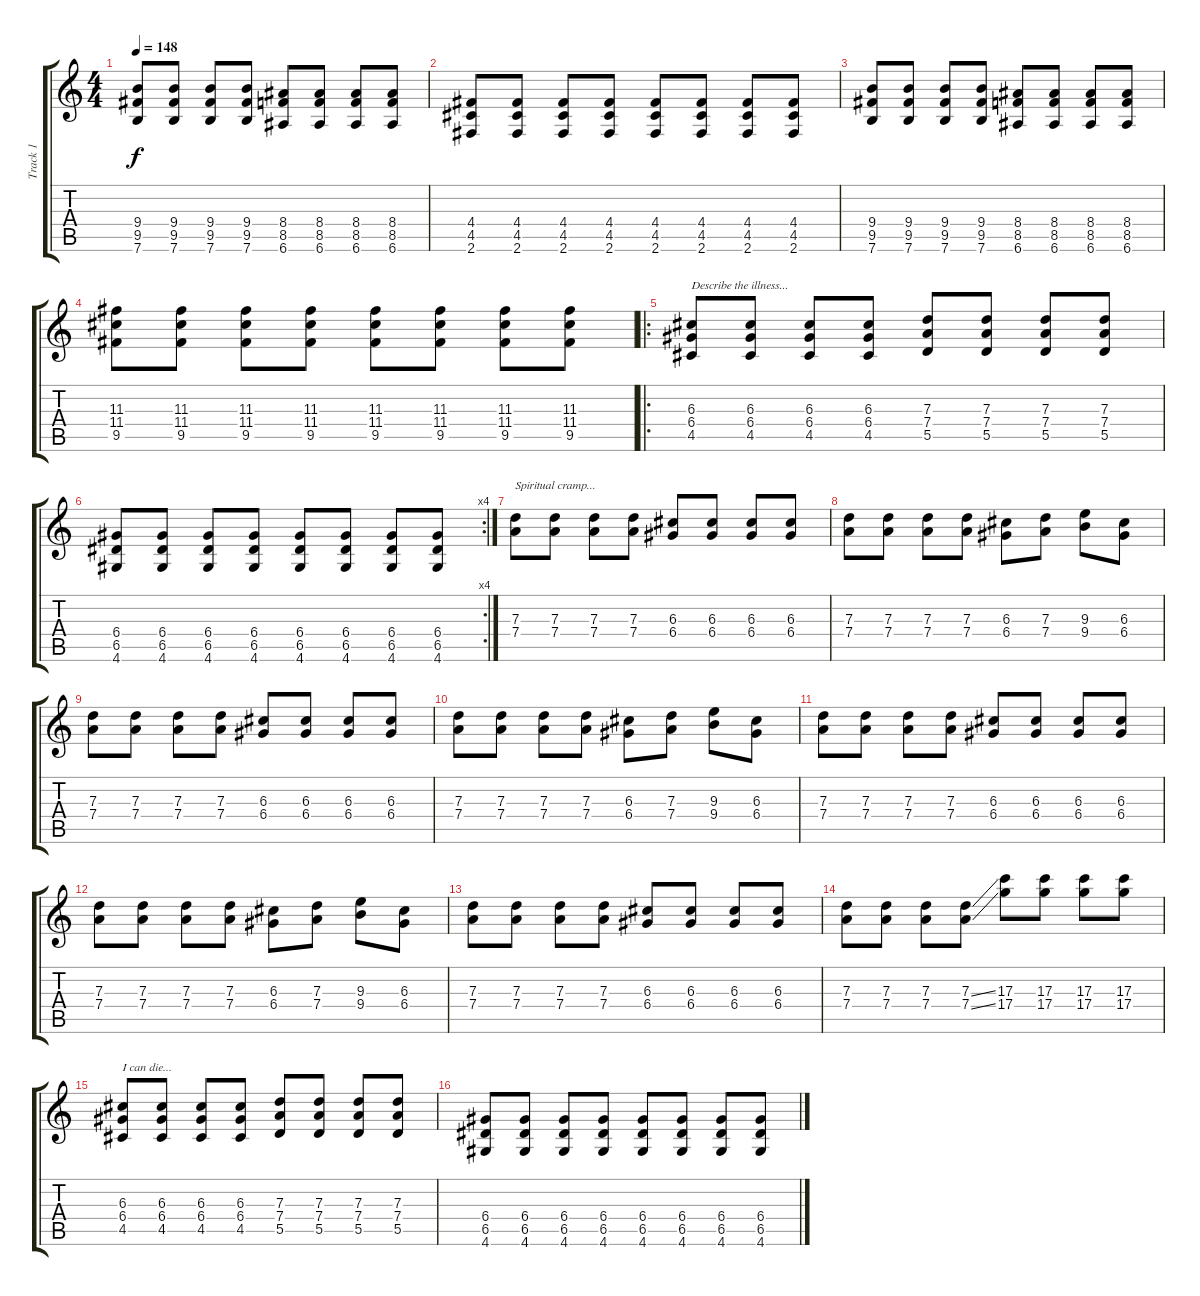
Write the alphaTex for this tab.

\track ("Track 1" "Track 1") {instrument distortionguitar}
\staff {score tabs}
\tuning (E4 B3 G3 D3 A2 E2) {hide}
\ts (4 4)
\tempo 148
\clef g2
\ks c
(9.4 9.5 7.6).8{dy f} (9.4 9.5 7.6).8 (9.4 9.5 7.6).8 (9.4 9.5 7.6).8 (8.4 8.5 6.6).8 (8.4 8.5 6.6).8 (8.4 8.5 6.6).8 (8.4 8.5 6.6).8 |
(4.4 4.5 2.6).8 (4.4 4.5 2.6).8 (4.4 4.5 2.6).8 (4.4 4.5 2.6).8 (4.4 4.5 2.6).8 (4.4 4.5 2.6).8 (4.4 4.5 2.6).8 (4.4 4.5 2.6).8 |
(9.4 9.5 7.6).8 (9.4 9.5 7.6).8 (9.4 9.5 7.6).8 (9.4 9.5 7.6).8 (8.4 8.5 6.6).8 (8.4 8.5 6.6).8 (8.4 8.5 6.6).8 (8.4 8.5 6.6).8 |
(11.3 11.4 9.5).8 (11.3 11.4 9.5).8 (11.3 11.4 9.5).8 (11.3 11.4 9.5).8 (11.3 11.4 9.5).8 (11.3 11.4 9.5).8 (11.3 11.4 9.5).8 (11.3 11.4 9.5).8 |
\ro
(6.3 6.4 4.5).8{txt "Describe the illness..."} (6.3 6.4 4.5).8 (6.3 6.4 4.5).8 (6.3 6.4 4.5).8 (7.3 7.4 5.5).8 (7.3 7.4 5.5).8 (7.3 7.4 5.5).8 (7.3 7.4 5.5).8 |
\rc 4
(6.4 6.5 4.6).8 (6.4 6.5 4.6).8 (6.4 6.5 4.6).8 (6.4 6.5 4.6).8 (6.4 6.5 4.6).8 (6.4 6.5 4.6).8 (6.4 6.5 4.6).8 (6.4 6.5 4.6).8 |
(7.3 7.4).8{txt "Spiritual cramp..."} (7.3 7.4).8 (7.3 7.4).8 (7.3 7.4).8 (6.3 6.4).8 (6.3 6.4).8 (6.3 6.4).8 (6.3 6.4).8 |
(7.3 7.4).8 (7.3 7.4).8 (7.3 7.4).8 (7.3 7.4).8 (6.3 6.4).8 (7.3 7.4).8 (9.3 9.4).8 (6.3 6.4).8 |
(7.3 7.4).8 (7.3 7.4).8 (7.3 7.4).8 (7.3 7.4).8 (6.3 6.4).8 (6.3 6.4).8 (6.3 6.4).8 (6.3 6.4).8 |
(7.3 7.4).8 (7.3 7.4).8 (7.3 7.4).8 (7.3 7.4).8 (6.3 6.4).8 (7.3 7.4).8 (9.3 9.4).8 (6.3 6.4).8 |
(7.3 7.4).8 (7.3 7.4).8 (7.3 7.4).8 (7.3 7.4).8 (6.3 6.4).8 (6.3 6.4).8 (6.3 6.4).8 (6.3 6.4).8 |
(7.3 7.4).8 (7.3 7.4).8 (7.3 7.4).8 (7.3 7.4).8 (6.3 6.4).8 (7.3 7.4).8 (9.3 9.4).8 (6.3 6.4).8 |
(7.3 7.4).8 (7.3 7.4).8 (7.3 7.4).8 (7.3 7.4).8 (6.3 6.4).8 (6.3 6.4).8 (6.3 6.4).8 (6.3 6.4).8 |
(7.3 7.4).8 (7.3 7.4).8 (7.3 7.4).8 (7.3{ss} 7.4{ss}).8 (17.3 17.4).8 (17.3 17.4).8 (17.3 17.4).8 (17.3 17.4).8 |
(6.3 6.4 4.5).8{txt "I can die..."} (6.3 6.4 4.5).8 (6.3 6.4 4.5).8 (6.3 6.4 4.5).8 (7.3 7.4 5.5).8 (7.3 7.4 5.5).8 (7.3 7.4 5.5).8 (7.3 7.4 5.5).8 |
(6.4 6.5 4.6).8 (6.4 6.5 4.6).8 (6.4 6.5 4.6).8 (6.4 6.5 4.6).8 (6.4 6.5 4.6).8 (6.4 6.5 4.6).8 (6.4 6.5 4.6).8 (6.4 6.5 4.6).8
